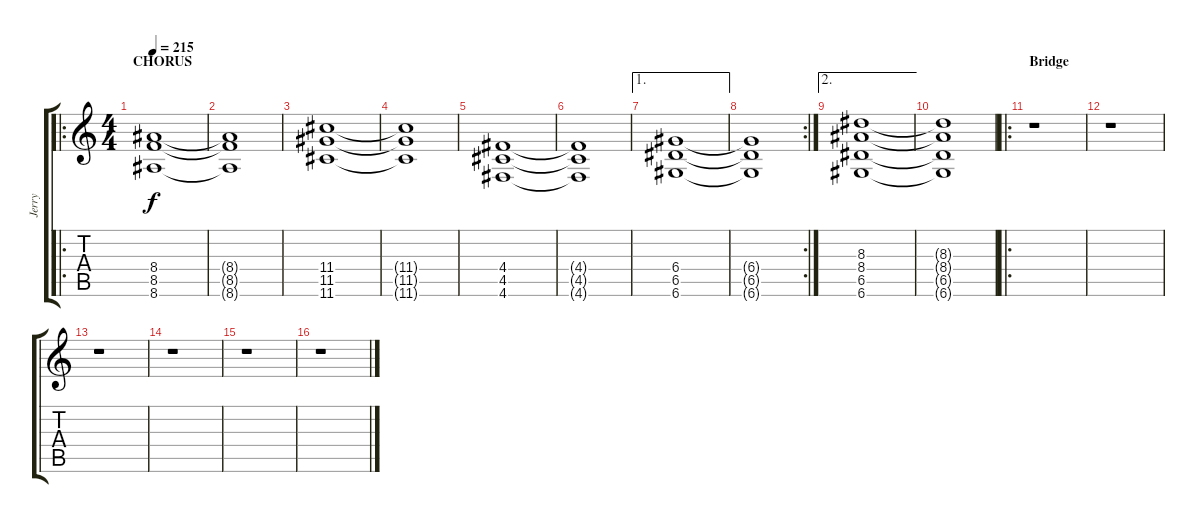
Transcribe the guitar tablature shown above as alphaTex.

\track ("Jerry" "Jerry") {instrument distortionguitar}
\staff {score tabs}
\tuning (E4 B3 G3 D3 A2 D2) {hide}
\ro
\ts (4 4)
\section ("" "CHORUS")
\tempo 215
\clef g2
\ks c
(8.4 8.5 8.6).1{dy f} |
(8.4{t} 8.5{t} 8.6{t}).1 |
(11.4 11.5 11.6).1 |
(11.4{t} 11.5{t} 11.6{t}).1 |
(4.4 4.5 4.6).1 |
(4.4{t} 4.5{t} 4.6{t}).1 |
\ae 1
(6.4 6.5 6.6).1 |
\rc 2
(6.4{t} 6.5{t} 6.6{t}).1 |
\ae 2
(8.3 8.4 6.5 6.6).1 |
(8.3{t} 8.4{t} 6.5{t} 6.6{t}).1 |
\ro
\section ("" "Bridge")
r.1 |
r.1 |
r.1 |
r.1 |
r.1 |
r.1
